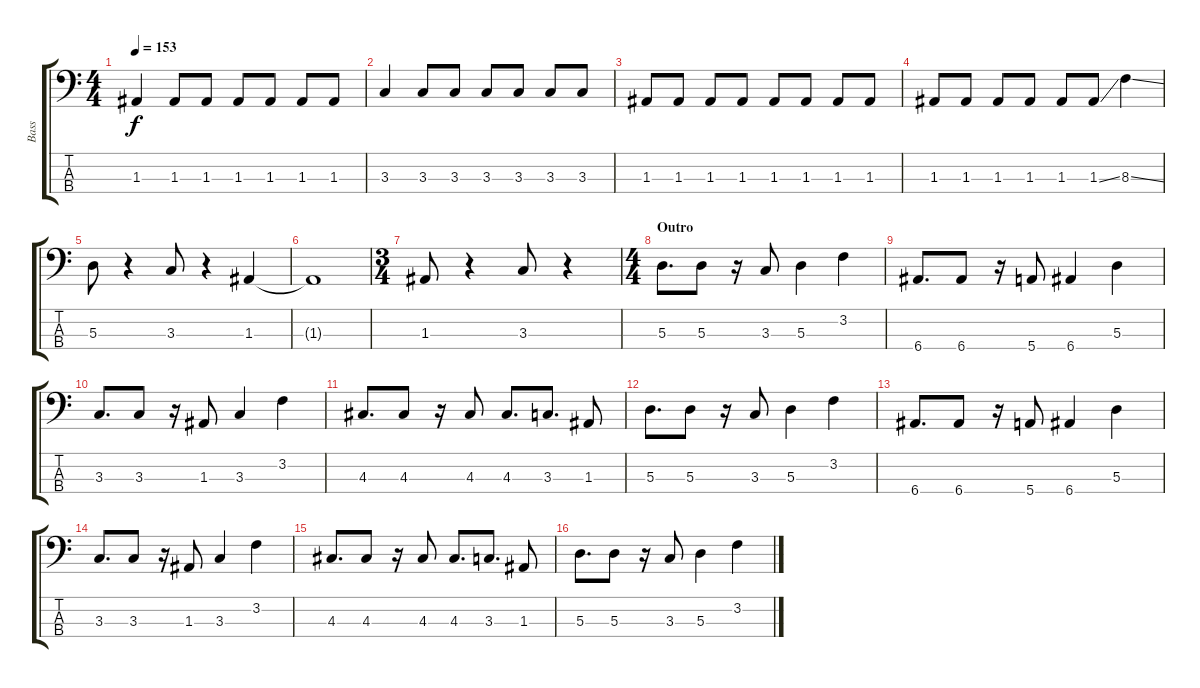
\track ("Bass" "Bass") {instrument electricbasspick}
\staff {score tabs}
\tuning (G2 D2 A1 E1) {hide}
\ts (4 4)
\tempo 153
\clef f4
\ks c
1.3.4{dy f} 1.3.8 1.3.8 1.3.8 1.3.8 1.3.8 1.3.8 |
3.3.4 3.3.8 3.3.8 3.3.8 3.3.8 3.3.8 3.3.8 |
1.3.8 1.3.8 1.3.8 1.3.8 1.3.8 1.3.8 1.3.8 1.3.8 |
1.3.8 1.3.8 1.3.8 1.3.8 1.3.8 1.3{ss}.8 8.3{ss}.4 |
5.3.8 r.4 3.3.8 r.4 1.3.4 |
1.3{t}.1 |
\ts (3 4)
1.3.8 r.4 3.3.8 r.4 |
\ts (4 4)
\section ("" "Outro")
5.3.8{d} 5.3.8 r.16 3.3.8 5.3.4 3.2.4 |
6.4.8{d} 6.4.8 r.16 5.4.8 6.4.4 5.3.4 |
3.3.8{d} 3.3.8 r.16 1.3.8 3.3.4 3.2.4 |
4.3.8{d} 4.3.8 r.16 4.3.8 4.3.8{d} 3.3.8{d} 1.3.8 |
5.3.8{d} 5.3.8 r.16 3.3.8 5.3.4 3.2.4 |
6.4.8{d} 6.4.8 r.16 5.4.8 6.4.4 5.3.4 |
3.3.8{d} 3.3.8 r.16 1.3.8 3.3.4 3.2.4 |
4.3.8{d} 4.3.8 r.16 4.3.8 4.3.8{d} 3.3.8{d} 1.3.8 |
5.3.8{d} 5.3.8 r.16 3.3.8 5.3.4 3.2{ss}.4
